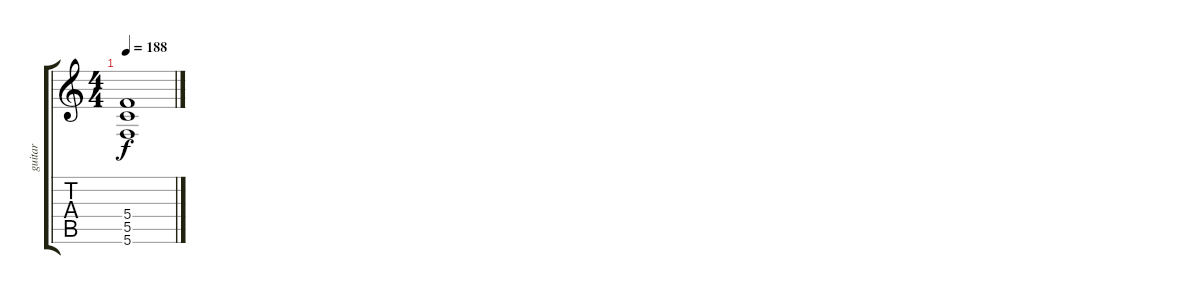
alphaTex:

\track ("guitar" "guitar") {instrument distortionguitar}
\staff {score tabs}
\tuning (D4 A3 F3 C3 G2 C2) {hide}
\ts (4 4)
\tempo 188
\clef g2
\ks c
(5.4{t} 5.5{t} 5.6{t}).1{dy f}
